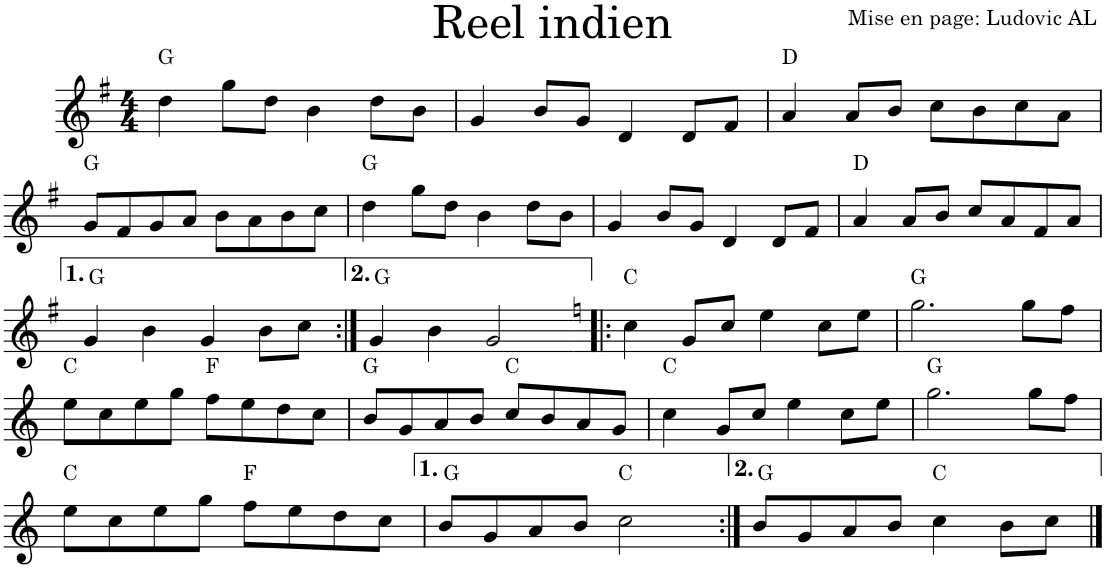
**kern	**harte
*part1	*part1
*staff1	*
*I"Violon	*
*I'Vln.	*
*clefG2	*
*k[f#]	*
*M4/4	*
=1	=1
4dd\	G:maj
8gg\L	.
8dd\J	.
4b\	.
8dd\L	.
8b\J	.
=2	=2
4g/	.
8b/L	.
8g/J	.
4d/	.
8d/L	.
8f#/J	.
=3	=3
4a/	D:maj
8a/L	.
8b/J	.
8cc\L	.
8b\	.
8cc\	.
8a\J	.
!!LO:LB:g=z
=4	=4
8g/L	G:maj
8f#/	.
8g/	.
8a/J	.
8b\L	.
8a\	.
8b\	.
8cc\J	.
=5	=5
4dd\	G:maj
8gg\L	.
8dd\J	.
4b\	.
8dd\L	.
8b\J	.
=6	=6
4g/	.
8b/L	.
8g/J	.
4d/	.
8d/L	.
8f#/J	.
=7	=7
4a/	D:maj
8a/L	.
8b/J	.
8cc/L	.
8a/	.
8f#/	.
8a/J	.
!!LO:LB:g=z
=8	=8
4g/	G:maj
4b\	.
4g/	.
8b\L	.
8cc\J	.
=9:|!	=9:|!
4g/	G:maj
4b\	.
2g/	.
=10!|:	=10!|:
*k[]	*
4cc\	C:maj
8g/L	.
8cc/J	.
4ee\	.
8cc\L	.
8ee\J	.
=11	=11
2.gg\	G:maj
8gg\L	.
8ff\J	.
!!LO:LB:g=z
=12	=12
8ee\L	C:maj
8cc\	.
8ee\	.
8gg\J	.
8ff\L	F:maj
8ee\	.
8dd\	.
8cc\J	.
=13	=13
8b/L	G:maj
8g/	.
8a/	.
8b/J	.
8cc/L	C:maj
8b/	.
8a/	.
8g/J	.
=14	=14
4cc\	C:maj
8g/L	.
8cc/J	.
4ee\	.
8cc\L	.
8ee\J	.
=15	=15
2.gg\	G:maj
8gg\L	.
8ff\J	.
!!LO:LB:g=z
=16	=16
8ee\L	C:maj
8cc\	.
8ee\	.
8gg\J	.
8ff\L	F:maj
8ee\	.
8dd\	.
8cc\J	.
=17	=17
8b/L	G:maj
8g/	.
8a/	.
8b/J	.
2cc\	C:maj
=18:|!	=18:|!
8b/L	G:maj
8g/	.
8a/	.
8b/J	.
4cc\	C:maj
8b\L	.
8cc\J	.
==	==
*-	*-
